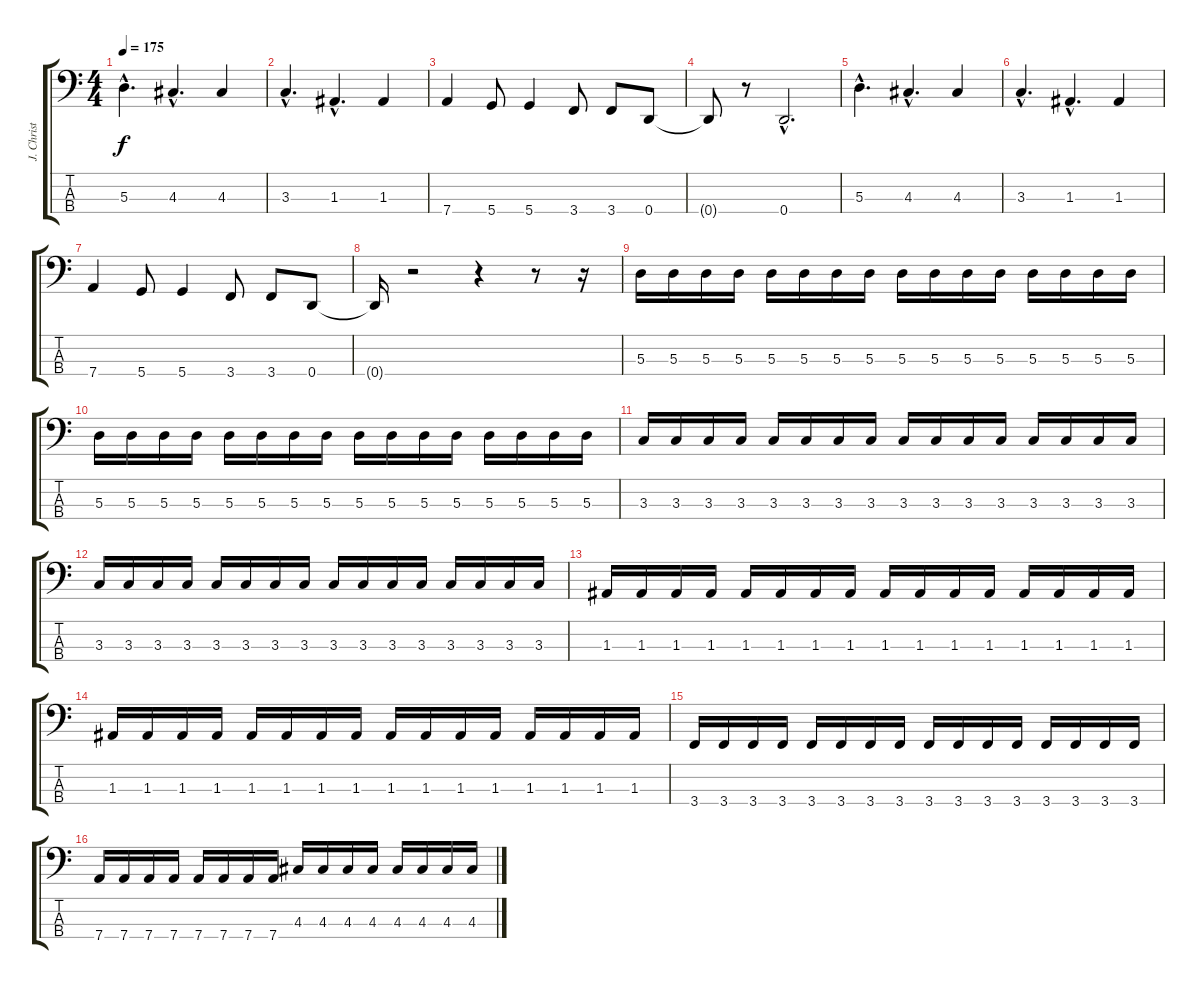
\track ("J. Christ" "J. Christ") {instrument electricbassfinger}
\staff {score tabs}
\tuning (G2 D2 A1 D1) {hide}
\ts (4 4)
\tempo 175
\clef f4
\ks c
5.3{hac}.4{d dy f} 4.3{hac}.4{d} 4.3.4 |
3.3{hac}.4{d} 1.3{hac}.4{d} 1.3.4 |
7.4.4 5.4.8 5.4.4 3.4.8 3.4.8 0.4.8 |
0.4{t}.8 r.8 0.4{hac}.2{d} |
5.3{hac}.4{d} 4.3{hac}.4{d} 4.3.4 |
3.3{hac}.4{d} 1.3{hac}.4{d} 1.3.4 |
7.4.4 5.4.8 5.4.4 3.4.8 3.4.8 0.4.8 |
0.4{t}.16 r.2 r.4 r.8 r.16 |
5.3.16 5.3.16 5.3.16 5.3.16 5.3.16 5.3.16 5.3.16 5.3.16 5.3.16 5.3.16 5.3.16 5.3.16 5.3.16 5.3.16 5.3.16 5.3.16 |
5.3.16 5.3.16 5.3.16 5.3.16 5.3.16 5.3.16 5.3.16 5.3.16 5.3.16 5.3.16 5.3.16 5.3.16 5.3.16 5.3.16 5.3.16 5.3.16 |
3.3.16 3.3.16 3.3.16 3.3.16 3.3.16 3.3.16 3.3.16 3.3.16 3.3.16 3.3.16 3.3.16 3.3.16 3.3.16 3.3.16 3.3.16 3.3.16 |
3.3.16 3.3.16 3.3.16 3.3.16 3.3.16 3.3.16 3.3.16 3.3.16 3.3.16 3.3.16 3.3.16 3.3.16 3.3.16 3.3.16 3.3.16 3.3.16 |
1.3.16 1.3.16 1.3.16 1.3.16 1.3.16 1.3.16 1.3.16 1.3.16 1.3.16 1.3.16 1.3.16 1.3.16 1.3.16 1.3.16 1.3.16 1.3.16 |
1.3.16 1.3.16 1.3.16 1.3.16 1.3.16 1.3.16 1.3.16 1.3.16 1.3.16 1.3.16 1.3.16 1.3.16 1.3.16 1.3.16 1.3.16 1.3.16 |
3.4.16 3.4.16 3.4.16 3.4.16 3.4.16 3.4.16 3.4.16 3.4.16 3.4.16 3.4.16 3.4.16 3.4.16 3.4.16 3.4.16 3.4.16 3.4.16 |
7.4.16 7.4.16 7.4.16 7.4.16 7.4.16 7.4.16 7.4.16 7.4.16 4.3.16 4.3.16 4.3.16 4.3.16 4.3.16 4.3.16 4.3.16 4.3.16
